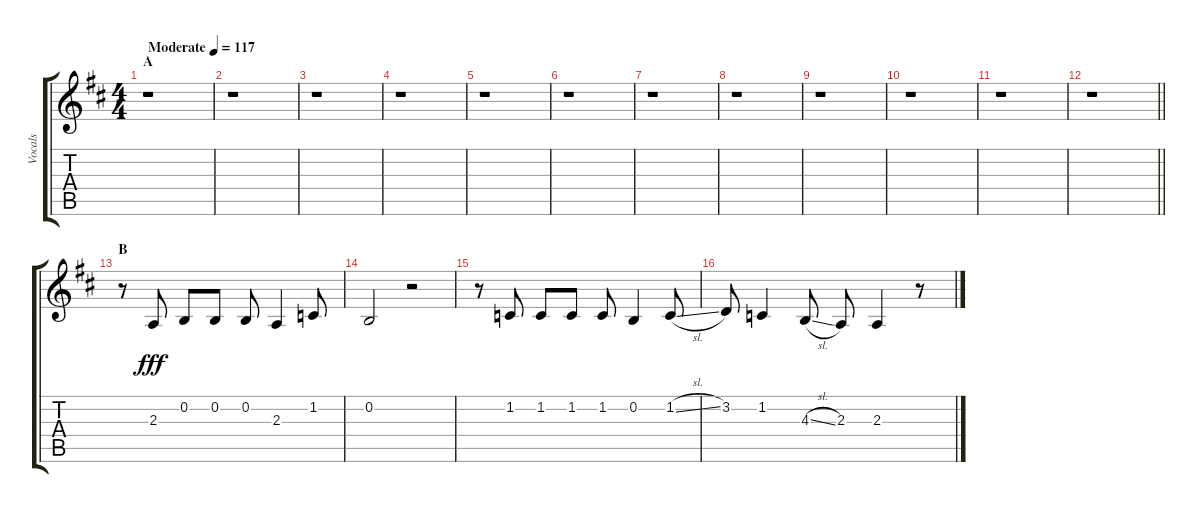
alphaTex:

\track ("Vocals" "Vocals") {instrument voiceoohs}
\staff {score tabs}
\tuning (E4 B3 G3 D3 A2 E2) {hide}
\ts (4 4)
\section ("" "A")
\tempo (117 "Moderate")
\clef g2
\ks d
r.1{dy fff instrument voiceoohs} |
r.1 |
r.1 |
r.1 |
r.1 |
r.1 |
r.1 |
r.1 |
r.1 |
r.1 |
r.1 |
\barLineRight lightlight
r.1 |
\section ("" "B")
r.8 2.3.8 0.2.8 0.2.8 0.2.8 2.3.4 1.2.8 |
0.2.2 r.2 |
r.8 1.2.8 1.2.8 1.2.8 1.2.8 0.2.4 1.2{sl}.8 |
3.2.8 1.2.4 4.3{sl}.8 2.3.8 2.3.4 r.8
